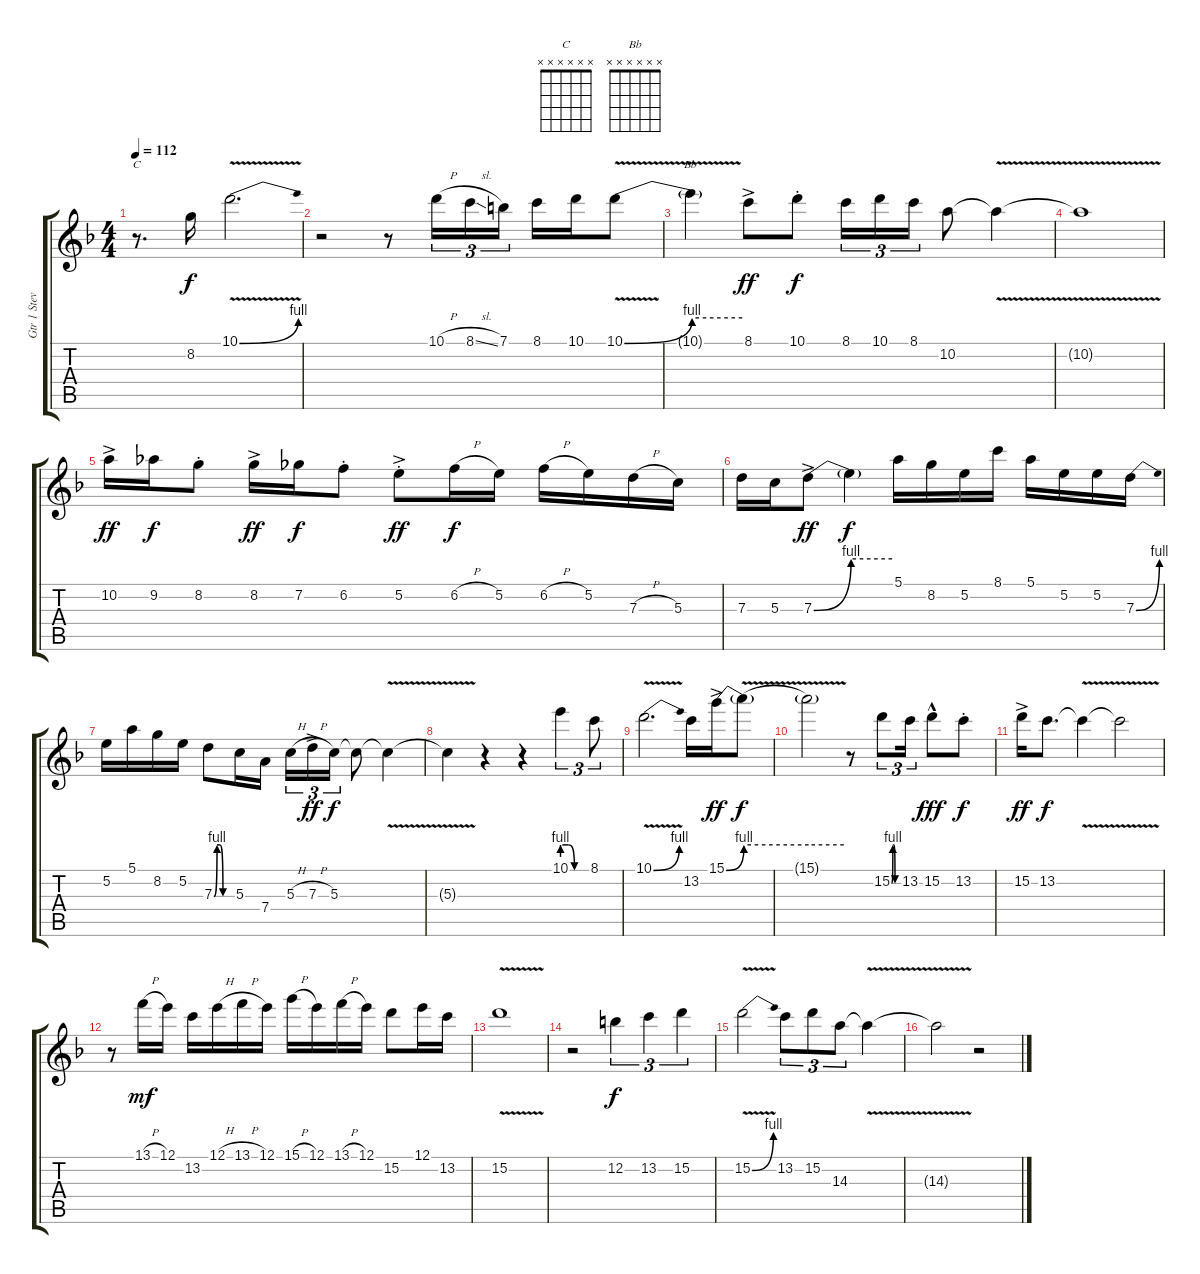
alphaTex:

\track ("Gtr 1 Steve Hunter" "Gtr 1 Stev") {instrument overdrivenguitar}
\staff {score tabs}
\tuning (E4 B3 G3 D3 A2 E2) {hide}
\chord ("C" x x x x x x)
\chord ("Bb" x x x x x x)
\ts (4 4)
\tempo 112
\clef g2
\ks f
r.8{d ch "C" dy f} 8.2.16 10.1{be (bend 0 0 60 4) v}.2{d} |
r.2 r.8 10.1{h}.16{tu (3 2)} 8.1{sl}.16{tu (3 2)} 7.1.16{tu (3 2)} 8.1.16 10.1.16 10.1{be (bend 0 0 60 4) v}.8 |
10.1{be (hold 0 4 60 4) v t}.4{ch "Bb"} 8.1{ac}.8{dy ff} 10.1{st}.8{dy f} 8.1.16{tu (3 2)} 10.1.16{tu (3 2)} 8.1.16{tu (3 2)} 10.2.8 10.2{v t}.4 |
10.2{v t}.1 |
10.2{ac}.16{dy ff} 9.2.16{dy f} 8.2{st}.8 8.2{ac}.16{dy ff} 7.2.16{dy f} 6.2{st}.8 5.2{ac st}.8{dy ff} 6.2{h}.16{dy f} 5.2.16 6.2{h}.16 5.2.16 7.3{h}.16 5.3.16 |
7.3.16 5.3.16 7.3{be (bend 0 0 60 4) ac}.8{dy ff} 7.3{be (hold 0 4 60 4) t}.4{dy f} 5.1.16 8.2.16 5.2.16 8.1.16 5.1.16 5.2.16 5.2.16 7.3{be (bend 0 0 60 4)}.16 |
5.2.16 5.1.16 8.2.16 5.2.16 7.3{be (custom 0 0 10 4 20 4 30 0 60 0)}.8 5.3.16 7.4.16 5.3{h}.16{tu (3 2)} 7.3{h ac}.16{tu (3 2) dy ff} 5.3.16{tu (3 2) dy f} 5.3{t}.8 5.3{v t}.4 |
5.3{v t}.4 r.4 r.4 10.1{be (custom 0 4 15 4 30 0 60 0)}.4{tu (3 2)} 8.1.8{tu (3 2)} |
10.1{be (bend 0 0 60 4) v}.2{d} 13.2.16 15.1{be (bend 0 0 60 4) ac}.16{dy ff} 15.1{be (hold 0 4 60 4) v t}.8{dy f} |
15.1{be (hold 0 4 60 4) v t}.2 r.8 15.2{be (custom 0 0 10 4 20 4 30 0 60 0)}.8{tu (3 2)} 13.2.16{tu (3 2)} 15.2{hac}.8{dy fff} 13.2{st}.8{dy f} |
15.2{ac}.16{dy ff} 13.2.8{d dy f} 13.2{v t}.4 13.2{t}.2 |
r.8 13.1{h}.16{dy mf} 12.1.16 13.2.16 12.1{h}.16 13.1{h}.16 12.1.16 15.1{h}.16 12.1.16 13.1{h}.16 12.1.16 15.2.8 12.1.16 13.2.16 |
15.2{v}.1 |
r.2 12.2.4{tu (3 2) dy f} 13.2.4{tu (3 2)} 15.2.4{tu (3 2)} |
15.2{be (bend 0 0 60 4) v}.2 13.2.8{tu (3 2)} 15.2.8{tu (3 2)} 14.3.8{tu (3 2)} 14.3{v t}.4 |
14.3{v t}.2 r.2
